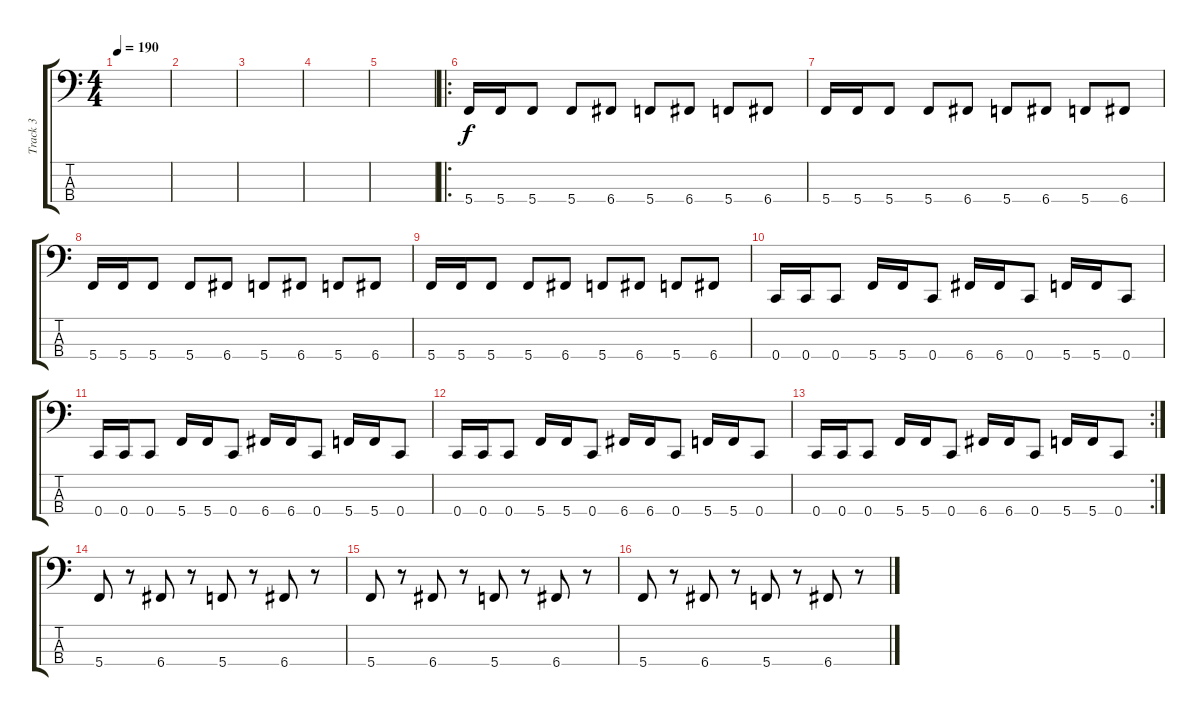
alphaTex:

\track ("Track 3" "Track 3") {instrument electricbasspick}
\staff {score tabs}
\tuning (F2 C2 G1 C1) {hide}
\ts (4 4)
\tempo 190
\clef f4
\ks c
|
|
|
|
|
\ro
5.4.16 5.4.16 5.4.8 5.4.8 6.4.8 5.4.8 6.4.8 5.4.8 6.4.8 |
5.4.16 5.4.16 5.4.8 5.4.8 6.4.8 5.4.8 6.4.8 5.4.8 6.4.8 |
5.4.16 5.4.16 5.4.8 5.4.8 6.4.8 5.4.8 6.4.8 5.4.8 6.4.8 |
5.4.16 5.4.16 5.4.8 5.4.8 6.4.8 5.4.8 6.4.8 5.4.8 6.4.8 |
0.4.16 0.4.16 0.4.8 5.4.16 5.4.16 0.4.8 6.4.16 6.4.16 0.4.8 5.4.16 5.4.16 0.4.8 |
0.4.16 0.4.16 0.4.8 5.4.16 5.4.16 0.4.8 6.4.16 6.4.16 0.4.8 5.4.16 5.4.16 0.4.8 |
0.4.16 0.4.16 0.4.8 5.4.16 5.4.16 0.4.8 6.4.16 6.4.16 0.4.8 5.4.16 5.4.16 0.4.8 |
\rc 2
0.4.16 0.4.16 0.4.8 5.4.16 5.4.16 0.4.8 6.4.16 6.4.16 0.4.8 5.4.16 5.4.16 0.4.8 |
5.4.8 r.8 6.4.8 r.8 5.4.8 r.8 6.4.8 r.8 |
5.4.8 r.8 6.4.8 r.8 5.4.8 r.8 6.4.8 r.8 |
5.4.8 r.8 6.4.8 r.8 5.4.8 r.8 6.4.8 r.8
